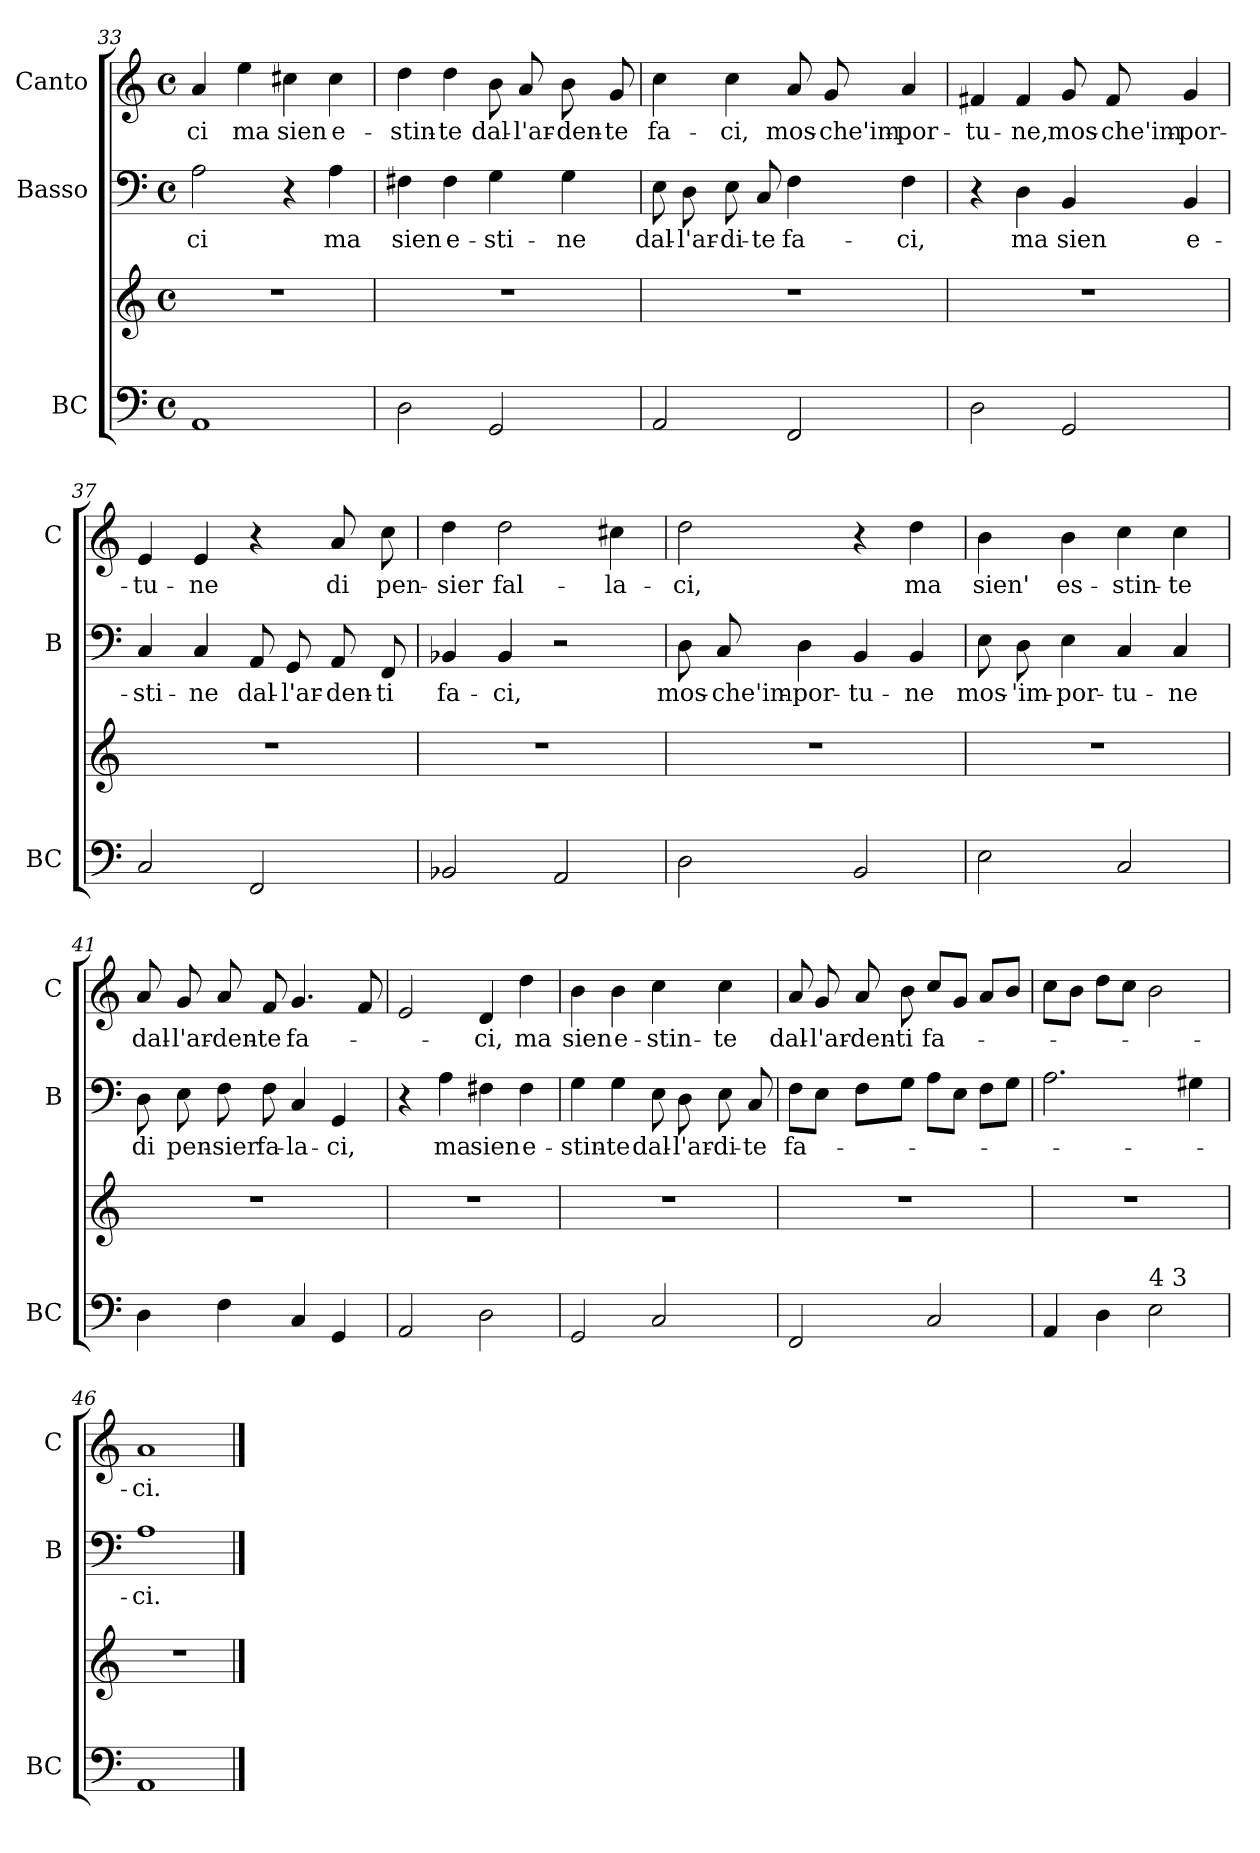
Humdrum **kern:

**kern	**kern	**kern	**text	**kern	**text
*part3	*part3	*part2	*part2	*part1	*part1
*staff4	*staff3	*staff2	*staff2	*staff1	*staff1
*I"BC	*	*I"Basso	*	*I"Canto	*
*I'BC	*	*I'B	*	*I'C	*
*clefF4	*clefG2	*clefF4	*	*clefG2	*
*k[]	*k[]	*k[]	*	*k[]	*
*C:	*C:	*C:	*	*C:	*
*M4/4	*M4/4	*M4/4	*	*M4/4	*
*met(c)	*met(c)	*met(c)	*	*met(c)	*
=33	=33	=33	=33	=33	=33
!	!	!	!LO:LY:b	!	!LO:LY:b
1AA	1r	2A\	-ci	4a/	-ci
!	!	!	!	!	!LO:LY:b
.	.	.	.	4ee\	ma
!	!	!	!	!	!LO:LY:b
.	.	4r	.	4cc#X\	sien
!	!	!	!LO:LY:b	!	!LO:LY:b
.	.	4A\	ma	4cc#\	e-
=34	=34	=34	=34	=34	=34
!	!	!	!LO:LY:b	!	!LO:LY:b
2D\	1r	4F#X\	sien	4dd\	-stin-
!	!	!	!LO:LY:b	!	!LO:LY:b
.	.	4F#\	e-	4dd\	-te
!	!	!	!LO:LY:b	!	!LO:LY:b
2GG/	.	4G\	-sti-	8b\	dal-
!	!	!	!	!	!LO:LY:b
.	.	.	.	8a/	-l'ar-
!	!	!	!LO:LY:b	!	!LO:LY:b
.	.	4G\	-ne	8b\	-den-
!	!	!	!	!	!LO:LY:b
.	.	.	.	8g/	-te
!!LO:LB:g=z
=35	=35	=35	=35	=35	=35
!	!	!	!LO:LY:b	!	!LO:LY:b
2AA/	1r	8E\	dal-	4cc\	fa-
!	!	!	!LO:LY:b	!	!
.	.	8D\	-l'ar-	.	.
!	!	!	!LO:LY:b	!	!LO:LY:b
.	.	8E\	-di-	4cc\	-ci,
!	!	!	!LO:LY:b	!	!
.	.	8C/	-te	.	.
!	!	!	!LO:LY:b	!	!LO:LY:b
2FF/	.	4F\	fa-	8a/	mos-
!	!	!	!	!	!LO:LY:b
.	.	.	.	8g/	-che'im-
!	!	!	!LO:LY:b	!	!LO:LY:b
.	.	4F\	-ci,	4a/	-por-
=36	=36	=36	=36	=36	=36
!	!	!	!	!	!LO:LY:b
2D\	1r	4r	.	4f#X/	-tu-
!	!	!	!LO:LY:b	!	!LO:LY:b
.	.	4D\	ma	4f#/	-ne,
!	!	!	!LO:LY:b	!	!LO:LY:b
2GG/	.	4BB/	sien	8g/	mos-
!	!	!	!	!	!LO:LY:b
.	.	.	.	8f#/	-che'im-
!	!	!	!LO:LY:b	!	!LO:LY:b
.	.	4BB/	e-	4g/	-por-
=37	=37	=37	=37	=37	=37
!	!	!	!LO:LY:b	!	!LO:LY:b
2C/	1r	4C/	-sti-	4e/	-tu-
!	!	!	!LO:LY:b	!	!LO:LY:b
.	.	4C/	-ne	4e/	-ne
!	!	!	!LO:LY:b	!	!
2FF/	.	8AA/	dal-	4r	.
!	!	!	!LO:LY:b	!	!
.	.	8GG/	-l'ar-	.	.
!	!	!	!LO:LY:b	!	!LO:LY:b
.	.	8AA/	-den-	8a/	di
!	!	!	!LO:LY:b	!	!LO:LY:b
.	.	8FF/	-ti	8cc\	pen-
=38	=38	=38	=38	=38	=38
!	!	!	!LO:LY:b	!	!LO:LY:b
2BB-X/	1r	4BB-X/	fa-	4dd\	-sier
!	!	!	!LO:LY:b	!	!LO:LY:b
.	.	4BB-/	-ci,	2dd\	fal-
2AA/	.	2r	.	.	.
!	!	!	!	!	!LO:LY:b
.	.	.	.	4cc#X\	-la-
!!LO:LB:g=z
=39	=39	=39	=39	=39	=39
!	!	!	!LO:LY:b	!	!LO:LY:b
2D\	1r	8D\	mos-	2dd\	-ci,
!	!	!	!LO:LY:b	!	!
.	.	8C/	-che'im-	.	.
!	!	!	!LO:LY:b	!	!
.	.	4D\	-por-	.	.
!	!	!	!LO:LY:b	!	!
2BB/	.	4BB/	-tu-	4r	.
!	!	!	!LO:LY:b	!	!LO:LY:b
.	.	4BB/	-ne	4dd\	ma
=40	=40	=40	=40	=40	=40
!	!	!	!LO:LY:b	!	!LO:LY:b
2E\	1r	8E\	mos-	4b\	sien'
!	!	!	!LO:LY:b	!	!
.	.	8D\	-'im-	.	.
!	!	!	!LO:LY:b	!	!LO:LY:b
.	.	4E\	-por-	4b\	es-
!	!	!	!LO:LY:b	!	!LO:LY:b
2C/	.	4C/	-tu-	4cc\	-stin-
!	!	!	!LO:LY:b	!	!LO:LY:b
.	.	4C/	-ne	4cc\	-te
=41	=41	=41	=41	=41	=41
!	!	!	!LO:LY:b	!	!LO:LY:b
4D\	1r	8D\	di	8a/	dal-
!	!	!	!LO:LY:b	!	!LO:LY:b
.	.	8E\	pen-	8g/	-l'ar-
!	!	!	!LO:LY:b	!	!LO:LY:b
4F\	.	8F\	-sier	8a/	-den-
!	!	!	!LO:LY:b	!	!LO:LY:b
.	.	8F\	fa-	8f/	-te
!	!	!	!LO:LY:b	!	!LO:LY:b
4C/	.	4C/	-la-	4.g/	fa-
!	!	!	!LO:LY:b	!	!
4GG/	.	4GG/	-ci,	.	.
.	.	.	.	8f/	.
=42	=42	=42	=42	=42	=42
2AA/	1r	4r	.	2e/	.
!	!	!	!LO:LY:b	!	!
.	.	4A\	ma	.	.
!	!	!	!LO:LY:b	!	!LO:LY:b
2D\	.	4F#X\	sien	4d/	-ci,
!	!	!	!LO:LY:b	!	!LO:LY:b
.	.	4F#\	e-	4dd\	ma
!!LO:LB:g=z
=43	=43	=43	=43	=43	=43
!	!	!	!LO:LY:b	!	!LO:LY:b
2GG/	1r	4G\	-stin-	4b\	sien
!	!	!	!LO:LY:b	!	!LO:LY:b
.	.	4G\	-te	4b\	e-
!	!	!	!LO:LY:b	!	!LO:LY:b
2C/	.	8E\	dal-	4cc\	-stin-
!	!	!	!LO:LY:b	!	!
.	.	8D\	-l'ar-	.	.
!	!	!	!LO:LY:b	!	!LO:LY:b
.	.	8E\	-di-	4cc\	-te
!	!	!	!LO:LY:b	!	!
.	.	8C/	-te	.	.
=44	=44	=44	=44	=44	=44
!	!	!	!LO:LY:b	!	!LO:LY:b
2FF/	1r	8F\L	fa-	8a/	dal-
!	!	!	!	!	!LO:LY:b
.	.	8E\J	.	8g/	-l'ar-
!	!	!	!	!	!LO:LY:b
.	.	8F\L	.	8a/	-den-
!	!	!	!	!	!LO:LY:b
.	.	8G\J	.	8b\	-ti
!	!	!	!	!	!LO:LY:b
2C/	.	8A\L	.	8cc/L	fa-
.	.	8E\J	.	8g/J	.
.	.	8F\L	.	8a/L	.
.	.	8G\J	.	8b/J	.
=45	=45	=45	=45	=45	=45
4AA/	1r	2.A\	.	8cc\L	.
.	.	.	.	8b\J	.
4D\	.	.	.	8dd\L	.
.	.	.	.	8cc\J	.
!LO:TX:a:t=4   3	!	!	!	!	!
2E\	.	.	.	2b\	.
.	.	4G#X\	.	.	.
=46	=46	=46	=46	=46	=46
!	!	!	!LO:LY:b	!	!LO:LY:b
1AA	1r	1A	-ci.	1a	-ci.
==	==	==	==	==	==
*-	*-	*-	*-	*-	*-
